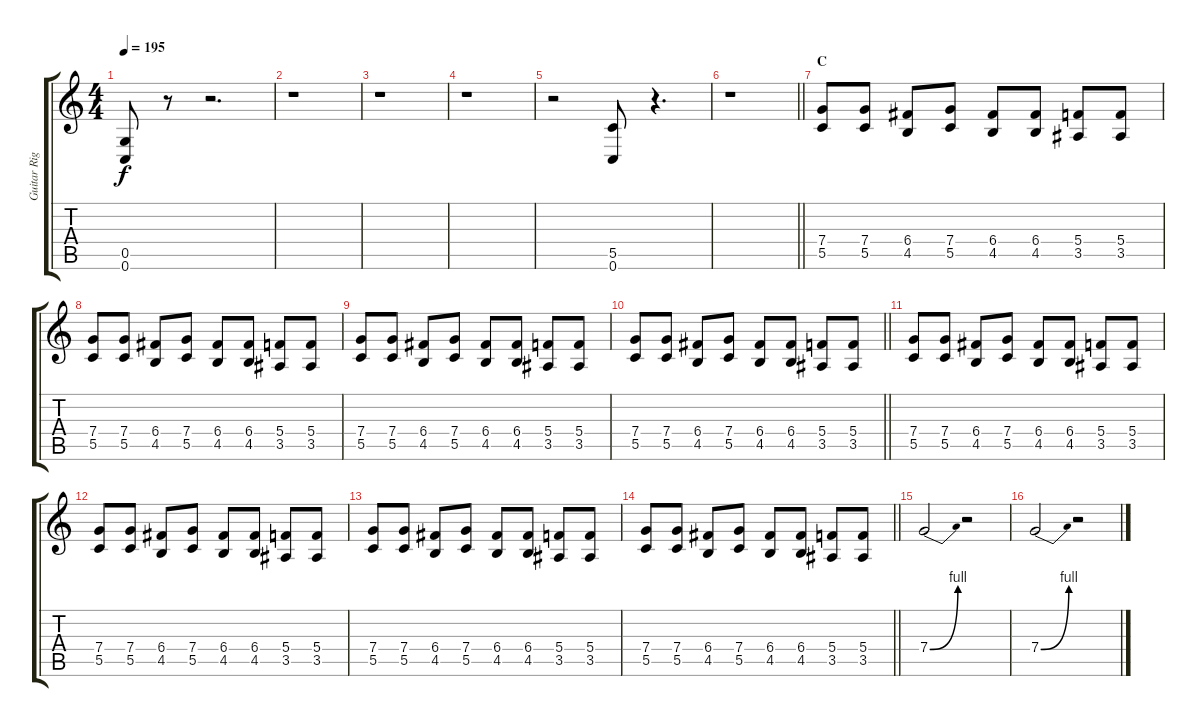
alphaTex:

\track ("Guitar Right" "Guitar Rig") {instrument overdrivenguitar}
\staff {score tabs}
\tuning (D4 A3 F3 C3 G2 C2) {hide}
\ts (4 4)
\tempo 195
\clef g2
\ks c
(0.5 0.6).8{dy f} r.8 r.2{d} |
r.1 |
r.1 |
r.1 |
r.2 (5.5 0.6).8 r.4{d} |
\barLineRight lightlight
r.1 |
\section ("" "C")
(7.4 5.5).8 (7.4 5.5).8 (6.4 4.5).8 (7.4 5.5).8 (6.4 4.5).8 (6.4 4.5).8 (5.4 3.5).8 (5.4 3.5).8 |
(7.4 5.5).8 (7.4 5.5).8 (6.4 4.5).8 (7.4 5.5).8 (6.4 4.5).8 (6.4 4.5).8 (5.4 3.5).8 (5.4 3.5).8 |
(7.4 5.5).8 (7.4 5.5).8 (6.4 4.5).8 (7.4 5.5).8 (6.4 4.5).8 (6.4 4.5).8 (5.4 3.5).8 (5.4 3.5).8 |
\barLineRight lightlight
(7.4 5.5).8 (7.4 5.5).8 (6.4 4.5).8 (7.4 5.5).8 (6.4 4.5).8 (6.4 4.5).8 (5.4 3.5).8 (5.4 3.5).8 |
(7.4 5.5).8 (7.4 5.5).8 (6.4 4.5).8 (7.4 5.5).8 (6.4 4.5).8 (6.4 4.5).8 (5.4 3.5).8 (5.4 3.5).8 |
(7.4 5.5).8 (7.4 5.5).8 (6.4 4.5).8 (7.4 5.5).8 (6.4 4.5).8 (6.4 4.5).8 (5.4 3.5).8 (5.4 3.5).8 |
(7.4 5.5).8 (7.4 5.5).8 (6.4 4.5).8 (7.4 5.5).8 (6.4 4.5).8 (6.4 4.5).8 (5.4 3.5).8 (5.4 3.5).8 |
\barLineRight lightlight
(7.4 5.5).8 (7.4 5.5).8 (6.4 4.5).8 (7.4 5.5).8 (6.4 4.5).8 (6.4 4.5).8 (5.4 3.5).8 (5.4 3.5).8 |
7.4{be (bend 0 0 60 4)}.2 r.2 |
7.4{be (bend 0 0 60 4)}.2 r.2
